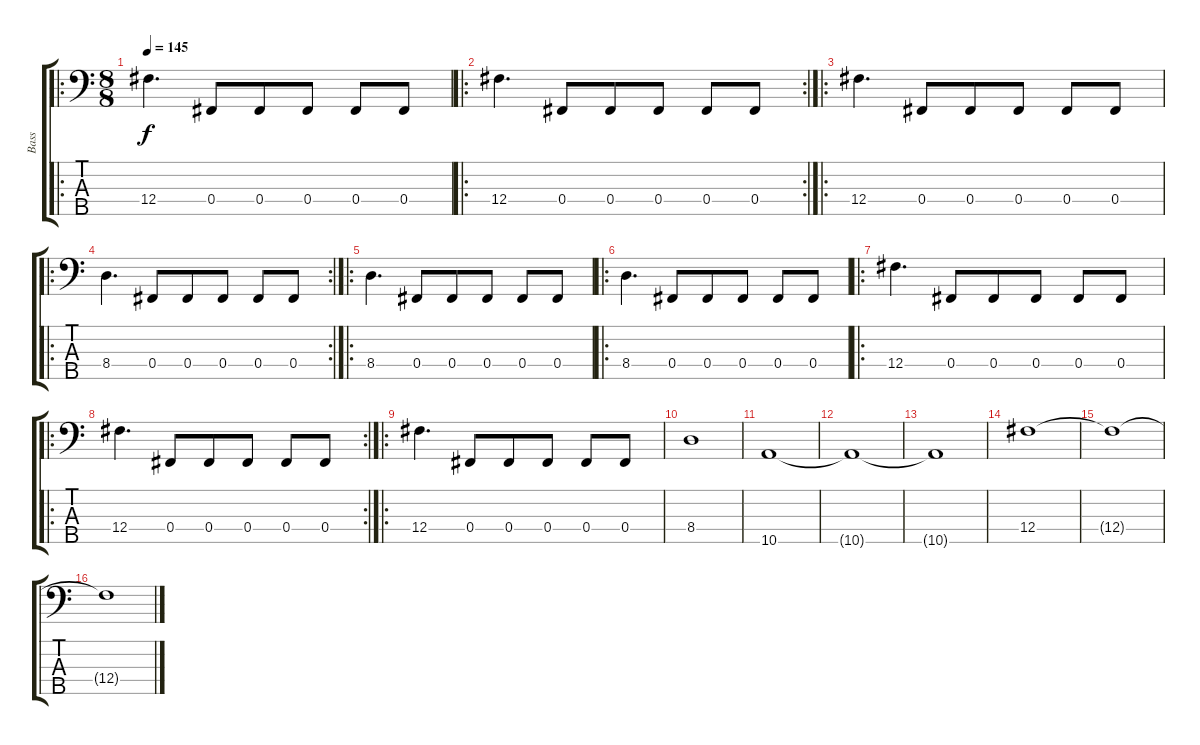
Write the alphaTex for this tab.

\track ("Bass" "Bass") {instrument electricbasspick}
\staff {score tabs}
\tuning (Ab2 E2 B1 Gb1 B0) {hide}
\ro
\ts (8 8)
\tempo 145
\clef f4
\ks c
12.4.4{d dy f} 0.4.8 0.4.8 0.4.8 0.4.8 0.4.8 |
\ro
\rc 2
12.4.4{d} 0.4.8 0.4.8 0.4.8 0.4.8 0.4.8 |
\ro
12.4.4{d} 0.4.8 0.4.8 0.4.8 0.4.8 0.4.8 |
\ro
\rc 2
8.4.4{d} 0.4.8 0.4.8 0.4.8 0.4.8 0.4.8 |
\ro
8.4.4{d} 0.4.8 0.4.8 0.4.8 0.4.8 0.4.8 |
\ro
8.4.4{d} 0.4.8 0.4.8 0.4.8 0.4.8 0.4.8 |
\ro
12.4.4{d} 0.4.8 0.4.8 0.4.8 0.4.8 0.4.8 |
\ro
\rc 2
12.4.4{d} 0.4.8 0.4.8 0.4.8 0.4.8 0.4.8 |
\ro
12.4.4{d} 0.4.8 0.4.8 0.4.8 0.4.8 0.4.8 |
8.4.1 |
10.5.1 |
10.5{t}.1 |
10.5{t}.1 |
12.4.1 |
12.4{t}.1 |
12.4{t}.1
